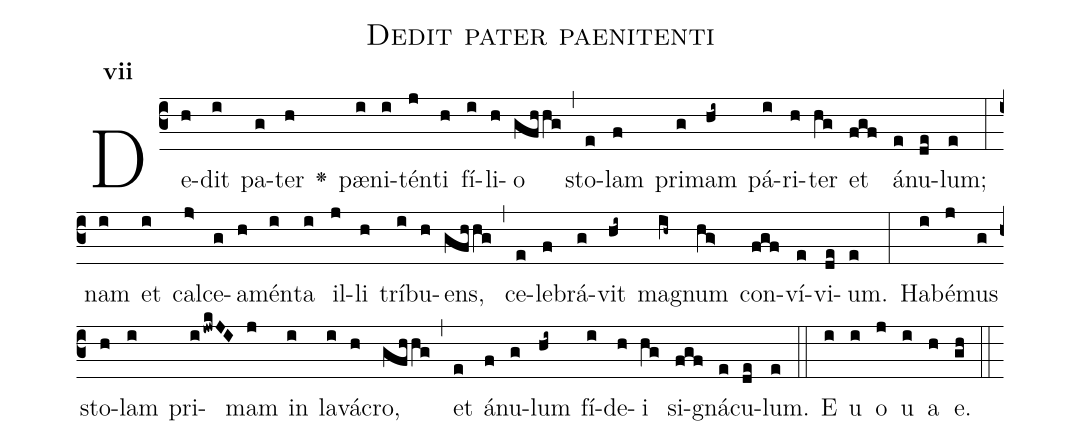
name:Dedit pater paenitenti;
office-part:Antiphona;
mode:7;
%%
initial-style: 1;
name: Dedit pater paenitenti
book: Antiphonae & Responsoria/Tomus II, p. 74;
occasion: Hebdomada IV Quadragesimae Dominica;
office-part: Vesperae II Ant E;
user-notes: ;
commentary: ;
annotation: 7c;
centering-scheme: english;
fontsize: 12;
font: OFLSortsMillGoudy;
height: 11;
width: 4.5;
%%
(c3)De(h)dit(i) pa(g)ter(h) <v>\greheightstar</v>() pæ(i)ni(i)tén(j)ti(h) fí(i)li(h)o(gfh/hg) (,) sto(e)lam(f) pri(g)mam(hi~) pá(i)ri(h)ter(hg) et(fgf) á(e)nu(de)lum;(e) (:) nam(i) et(i) cal(j>)ce(g)a(h)mén(i)ta(i) il(j)li(h) trí(i)bu(h)ens,(gfh/hg) (,) ce(e)le(f)brá(g)vit(hi~) ma(ih~)gnum(hg>) con(fgf)ví(e)vi(de)um.(e) (:) Ha(i)bé(j)mus(g) sto(h)lam(i) pri(ijwkJI)mam(j) in(i) la(i)vá(h)cro,(gfh/hg) (,) et(e) á(f)nu(g)lum(hi~) fí(i)de(h)i(hg) si(fgf)gná(e)cu(de)lum.(e) (::)
E(i) u(i) o(j) u(i) a(h) e.(gh) (::)
